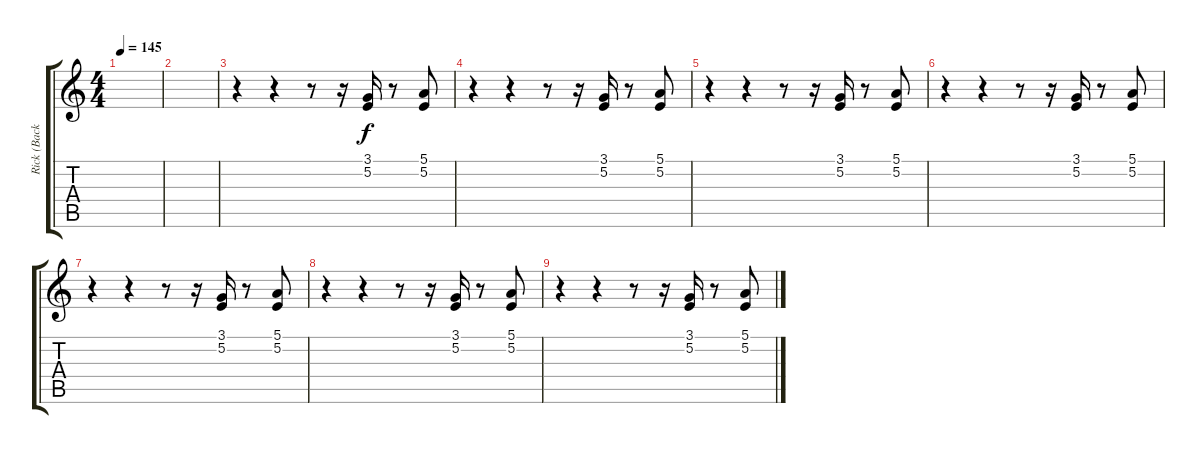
\track ("Rick (Back)" "Rick (Back") {instrument lead8bassandlead}
\staff {score tabs}
\tuning (E4 B3 G3 D3 A2 E2) {hide}
\ts (4 4)
\tempo 145
\clef g2
\ks c
|
|
r.4{volume 10} r.4 r.8 r.16 (3.1 5.2).16 r.8 (5.1 5.2).8 |
r.4 r.4 r.8 r.16 (3.1 5.2).16 r.8 (5.1 5.2).8 |
r.4 r.4 r.8 r.16 (3.1 5.2).16 r.8 (5.1 5.2).8 |
r.4 r.4 r.8 r.16 (3.1 5.2).16 r.8 (5.1 5.2).8 |
r.4{volume 10} r.4 r.8 r.16 (3.1 5.2).16 r.8 (5.1 5.2).8 |
r.4 r.4 r.8 r.16 (3.1 5.2).16 r.8 (5.1 5.2).8 |
r.4 r.4 r.8 r.16 (3.1 5.2).16 r.8 (5.1 5.2).8
